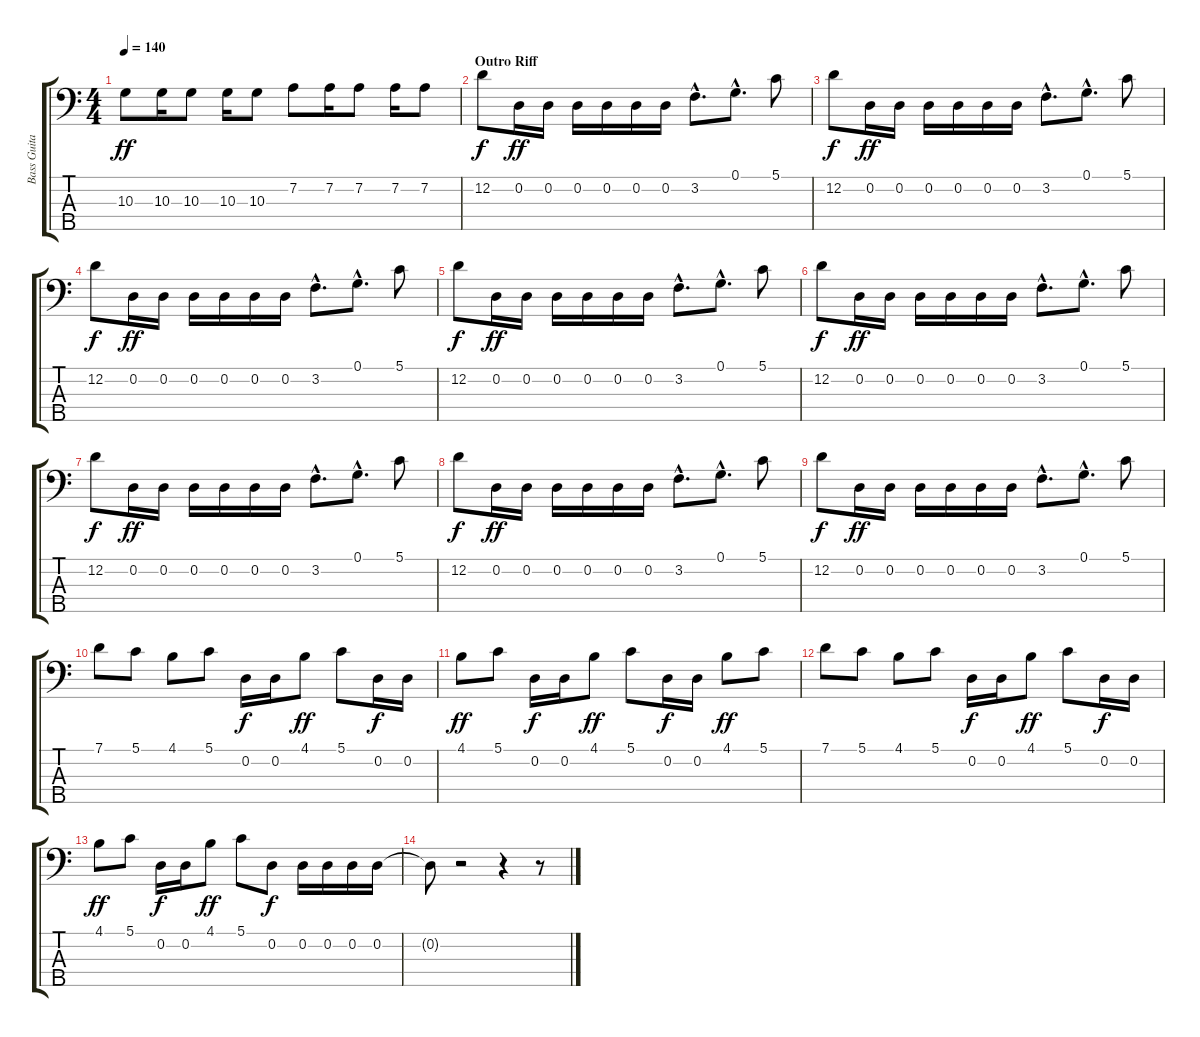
\track ("Bass Guitar" "Bass Guita") {instrument electricbassfinger}
\staff {score tabs}
\tuning (G2 D2 A1 E1 B0) {hide}
\ts (4 4)
\tempo 140
\clef f4
\ks c
10.3.8{dy ff} 10.3.16 10.3.8 10.3.16 10.3.8 7.2.8 7.2.16 7.2.8 7.2.16 7.2.8 |
\section ("" "Outro Riff")
12.2.8{dy f} 0.2.16{dy ff} 0.2.16 0.2.16 0.2.16 0.2.16 0.2.16 3.2{hac}.8{d} 0.1{hac}.8{d} 5.1.8 |
12.2.8{dy f} 0.2.16{dy ff} 0.2.16 0.2.16 0.2.16 0.2.16 0.2.16 3.2{hac}.8{d} 0.1{hac}.8{d} 5.1.8 |
12.2.8{dy f} 0.2.16{dy ff} 0.2.16 0.2.16 0.2.16 0.2.16 0.2.16 3.2{hac}.8{d} 0.1{hac}.8{d} 5.1.8 |
12.2.8{dy f} 0.2.16{dy ff} 0.2.16 0.2.16 0.2.16 0.2.16 0.2.16 3.2{hac}.8{d} 0.1{hac}.8{d} 5.1.8 |
12.2.8{dy f} 0.2.16{dy ff} 0.2.16 0.2.16 0.2.16 0.2.16 0.2.16 3.2{hac}.8{d} 0.1{hac}.8{d} 5.1.8 |
12.2.8{dy f} 0.2.16{dy ff} 0.2.16 0.2.16 0.2.16 0.2.16 0.2.16 3.2{hac}.8{d} 0.1{hac}.8{d} 5.1.8 |
12.2.8{dy f} 0.2.16{dy ff} 0.2.16 0.2.16 0.2.16 0.2.16 0.2.16 3.2{hac}.8{d} 0.1{hac}.8{d} 5.1.8 |
12.2.8{dy f} 0.2.16{dy ff} 0.2.16 0.2.16 0.2.16 0.2.16 0.2.16 3.2{hac}.8{d} 0.1{hac}.8{d} 5.1.8 |
7.1.8 5.1.8 4.1.8 5.1.8 0.2.16{dy f} 0.2.16 4.1.8{dy ff} 5.1.8 0.2.16{dy f} 0.2.16 |
4.1.8{dy ff} 5.1.8 0.2.16{dy f} 0.2.16 4.1.8{dy ff} 5.1.8 0.2.16{dy f} 0.2.16 4.1.8{dy ff} 5.1.8 |
7.1.8 5.1.8 4.1.8 5.1.8 0.2.16{dy f} 0.2.16 4.1.8{dy ff} 5.1.8 0.2.16{dy f} 0.2.16 |
4.1.8{dy ff} 5.1.8 0.2.16{dy f} 0.2.16 4.1.8{dy ff} 5.1.8 0.2.8{dy f} 0.2.16 0.2.16 0.2.16 0.2.16 |
0.2{t}.8 r.2 r.4 r.8
